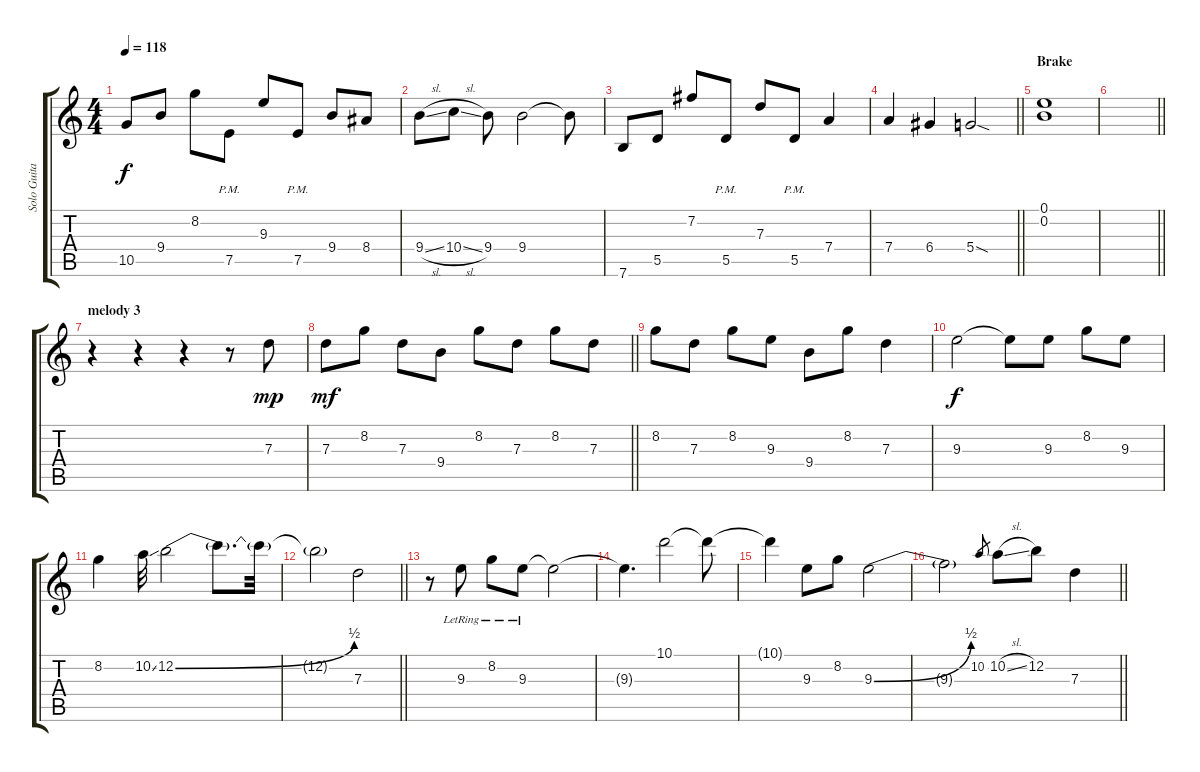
\track ("Solo Guitar" "Solo Guita") {instrument acousticguitarnylon}
\staff {score tabs}
\tuning (E4 B3 G3 D3 A2 E2) {hide}
\ts (4 4)
\tempo 118
\clef g2
\ks c
10.5.8{dy f} 9.4.8 8.2.8 7.5{pm}.8 9.3.8 7.5{pm}.8 9.4.8 8.4.8 |
9.4{sl}.8 10.4{sl}.8 9.4.8 9.4.2 9.4{t}.8 |
7.6.8 5.5.8 7.2.8 5.5{pm}.8 7.3.8 5.5{pm}.8 7.4.4 |
\barLineRight lightlight
7.4.4 6.4.4 5.4{sod}.2 |
\section ("" "Brake")
(0.1 0.2).1 |
\barLineRight lightlight
|
\section ("" "melody 3")
r.4 r.4 r.4 r.8 7.3.8{dy mp} |
\barLineRight lightlight
7.3.8{dy mf} 8.2.8 7.3.8 9.4.8 8.2.8 7.3.8 8.2.8 7.3.8 |
8.2.8 7.3.8 8.2.8 9.3.8 9.4.8 8.2.8 7.3.4 |
9.3.2{dy f} 9.3{t}.8 9.3.8 8.2.8 9.3.8 |
8.2.4 10.2{ss}.32 12.2{be (bend 0 0 60 2)}.2 12.2{t}.8{d} 12.2{t}.32 |
\barLineRight lightlight
12.2{t}.2 7.3.2 |
r.8 9.3{lr}.8 8.2{lr}.8 9.3{lr}.8 9.3{t}.2 |
9.3{t}.4{d} 10.1.2 10.1{t}.8 |
10.1{t}.4 9.3.8 8.2.8 9.3{be (bend 0 0 60 2)}.2 |
\barLineRight lightlight
9.3{t}.2 10.2.8{gr} 10.2{sl}.8 12.2.8 7.3.4
